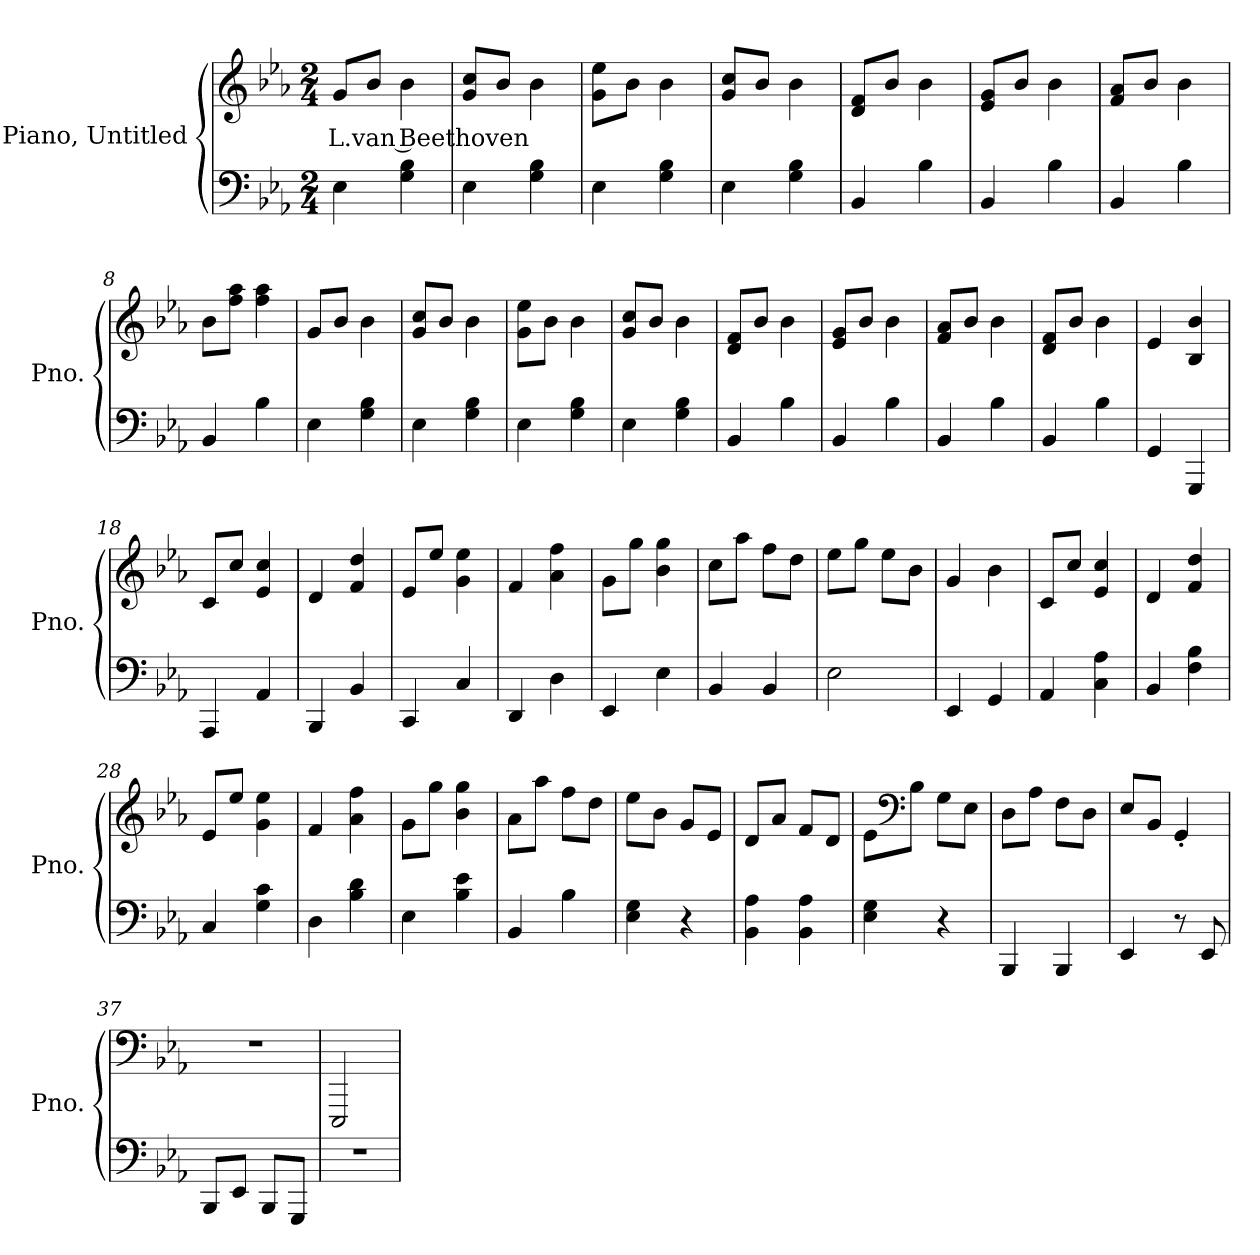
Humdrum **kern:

**kern	**kern	**text
*part2	*part1	*part1
*staff2	*staff1	*staff1
*I"Piano, Untitled	*I"Piano, Untitled	*
*I'Pno.	*I'Pno.	*
*clefF4	*clefG2	*
*k[b-e-a-]	*k[b-e-a-]	*
*M2/4	*M2/4	*
*MM120	*MM120	*
=1	=1	=1
!	!	!LO:LY:b
4E-\	8g/L	L.van Beethoven
.	8b-/J	.
4G\ 4B-\	4b-\	.
=2	=2	=2
4E-\	8g/ 8cc/L	.
.	8b-/J	.
4G\ 4B-\	4b-\	.
=3	=3	=3
4E-\	8g\ 8ee-\L	.
.	8b-\J	.
4G\ 4B-\	4b-\	.
=4	=4	=4
4E-\	8g/ 8cc/L	.
.	8b-/J	.
4G\ 4B-\	4b-\	.
=5	=5	=5
4BB-/	8d/ 8f/L	.
.	8b-/J	.
4B-\	4b-\	.
=6	=6	=6
4BB-/	8e-/ 8g/L	.
.	8b-/J	.
4B-\	4b-\	.
=7	=7	=7
4BB-/	8f/ 8a-/L	.
.	8b-/J	.
4B-\	4b-\	.
!!LO:LB:g=z
=8	=8	=8
4BB-/	8b-\L	.
.	8ff\ 8aa-\J	.
4B-\	4ff\ 4aa-\	.
=9	=9	=9
4E-\	8g/L	.
.	8b-/J	.
4G\ 4B-\	4b-\	.
=10	=10	=10
4E-\	8g/ 8cc/L	.
.	8b-/J	.
4G\ 4B-\	4b-\	.
=11	=11	=11
4E-\	8g\ 8ee-\L	.
.	8b-\J	.
4G\ 4B-\	4b-\	.
=12	=12	=12
4E-\	8g/ 8cc/L	.
.	8b-/J	.
4G\ 4B-\	4b-\	.
=13	=13	=13
4BB-/	8d/ 8f/L	.
.	8b-/J	.
4B-\	4b-\	.
=14	=14	=14
4BB-/	8e-/ 8g/L	.
.	8b-/J	.
4B-\	4b-\	.
=15	=15	=15
4BB-/	8f/ 8a-/L	.
.	8b-/J	.
4B-\	4b-\	.
=16	=16	=16
4BB-/	8d/ 8f/L	.
.	8b-/J	.
4B-\	4b-\	.
=17	=17	=17
4GG/	4e-/	.
4GGG/	4B-/ 4b-/	.
!!LO:LB:g=z
=18	=18	=18
4AAA-/	8c/L	.
.	8cc/J	.
4AA-/	4e-/ 4cc/	.
=19	=19	=19
4BBB-/	4d/	.
4BB-/	4f/ 4dd/	.
=20	=20	=20
4CC/	8e-/L	.
.	8ee-/J	.
4C/	4g\ 4ee-\	.
=21	=21	=21
4DD/	4f/	.
4D\	4a-\ 4ff\	.
=22	=22	=22
4EE-/	8g\L	.
.	8gg\J	.
4E-\	4b-\ 4gg\	.
=23	=23	=23
4BB-/	8cc\L	.
.	8aa-\J	.
4BB-/	8ff\L	.
.	8dd\J	.
=24	=24	=24
2E-\	8ee-\L	.
.	8gg\J	.
.	8ee-\L	.
.	8b-\J	.
=25	=25	=25
4EE-/	4g/	.
4GG/	4b-\	.
=26	=26	=26
4AA-/	8c/L	.
.	8cc/J	.
4C\ 4A-\	4e-/ 4cc/	.
=27	=27	=27
4BB-/	4d/	.
4F\ 4B-\	4f/ 4dd/	.
!!LO:LB:g=z
=28	=28	=28
4C/	8e-/L	.
.	8ee-/J	.
4G\ 4c\	4g\ 4ee-\	.
=29	=29	=29
4D\	4f/	.
4B-\ 4d\	4a-\ 4ff\	.
=30	=30	=30
4E-\	8g\L	.
.	8gg\J	.
4B-\ 4e-\	4b-\ 4gg\	.
=31	=31	=31
4BB-/	8a-\L	.
.	8aa-\J	.
4B-\	8ff\L	.
.	8dd\J	.
=32	=32	=32
4E-\ 4G\	8ee-\L	.
.	8b-\J	.
4r	8g/L	.
.	8e-/J	.
=33	=33	=33
4BB-\ 4A-\	8d/L	.
.	8a-/J	.
4BB-\ 4A-\	8f/L	.
.	8d/J	.
=34	=34	=34
4E-\ 4G\	8e-\L	.
*	*clefF4	*
.	8B-\J	.
4r	8G\L	.
.	8E-\J	.
=35	=35	=35
4BBB-/	8D\L	.
.	8A-\J	.
4BBB-/	8F\L	.
.	8D\J	.
!!LO:LB:g=z
=36	=36	=36
4EE-/	8E-/L	.
.	8BB-/J	.
8r	4GG'/	.
8EE-/	.	.
=37	=37	=37
8BBB-/L	2r	.
8EE-/J	.	.
8BBB-/L	.	.
8GGG/J	.	.
=38	=38	=38
2r	2EEE-/	.
=	=	=
*-	*-	*-
